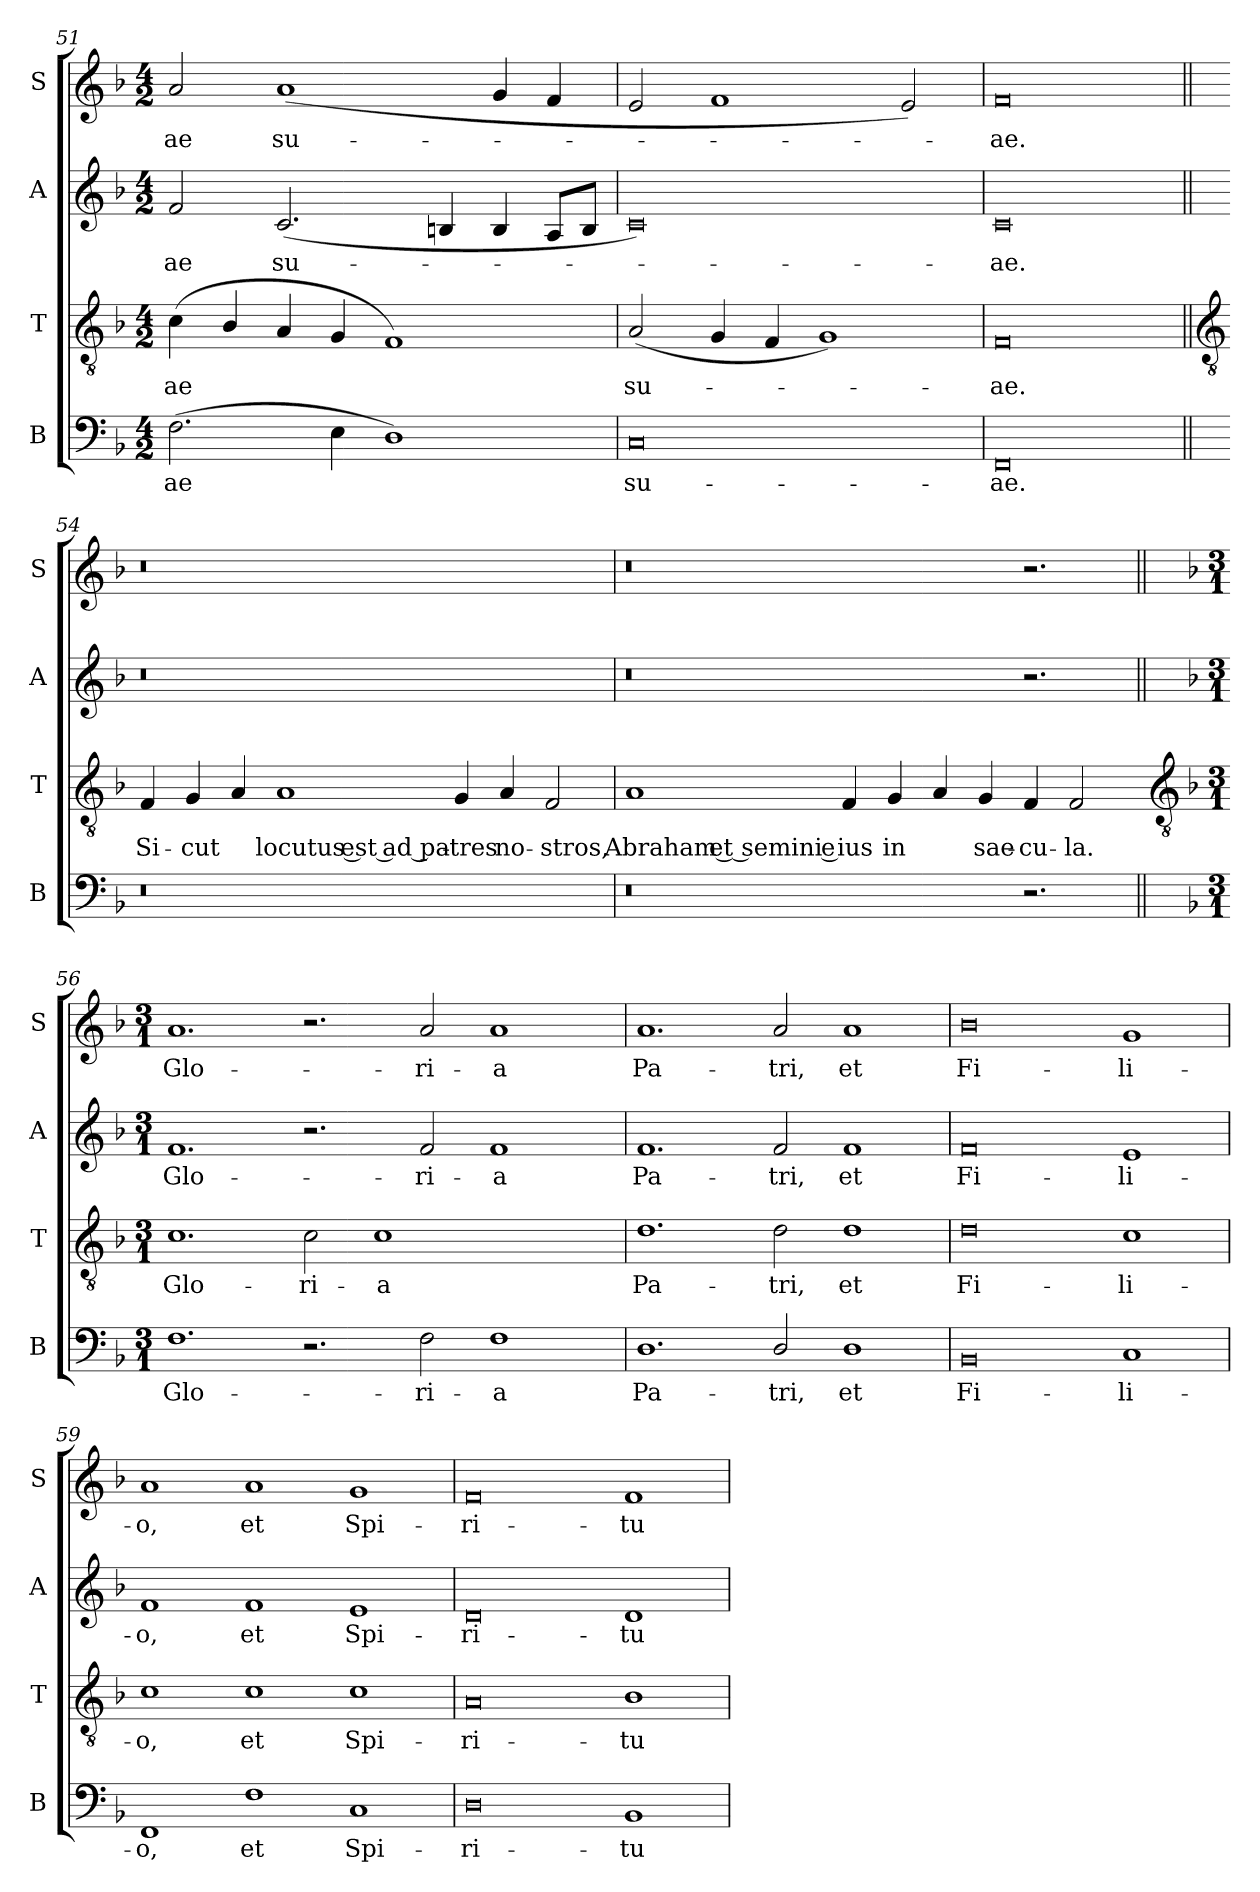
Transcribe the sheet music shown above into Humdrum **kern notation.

**kern	**text	**kern	**text	**kern	**text	**kern	**text
*part4	*part4	*part3	*part3	*part2	*part2	*part1	*part1
*staff4	*staff4	*staff3	*staff3	*staff2	*staff2	*staff1	*staff1
*I"B	*	*I"T	*	*I"A	*	*I"S	*
*I'B	*	*I'T	*	*I'A	*	*I'S	*
*clefF4	*	*clefGv2	*	*clefG2	*	*clefG2	*
*k[b-]	*	*k[b-]	*	*k[b-]	*	*k[b-]	*
*F:	*	*F:	*	*F:	*	*F:	*
*M4/2	*	*M4/2	*	*M4/2	*	*M4/2	*
=51	=51	=51	=51	=51	=51	=51	=51
!	!LO:LY:b	!	!LO:LY:b	!	!LO:LY:b	!	!LO:LY:b
(>2.F	-ae	(<4c	-ae	2f	-ae	2a	-ae
.	.	4B-/	.	.	.	.	.
!	!	!	!	!	!LO:LY:b	!	!LO:LY:b
.	.	4A	.	(<2.c	su-	(<1a	su-
4E	.	4G	.	.	.	.	.
1D)	.	1F)	.	.	.	.	.
.	.	.	.	4Bn	.	.	.
.	.	.	.	4B	.	4g	.
.	.	.	.	8AL	.	4f	.
.	.	.	.	8BJ	.	.	.
=52	=52	=52	=52	=52	=52	=52	=52
!	!LO:LY:b	!	!LO:LY:b	!	!	!	!
0C	su-	(<2A	su-	0c)	.	2e	.
.	.	4G	.	.	.	1f	.
.	.	4F	.	.	.	.	.
.	.	1G)	.	.	.	.	.
.	.	.	.	.	.	2e)	.
=53	=53	=53	=53	=53	=53	=53	=53
!	!LO:LY:b	!	!LO:LY:b	!	!LO:LY:b	!	!LO:LY:b
0FF	-ae.	0F	ae.	0c	ae.	0f	ae.
!!LO:LB:g=z
=54||	=54||	=54||	=54||	=54||	=54||	=54||	=54||
*	*	*clefGv2	*	*	*	*	*
!	!	!	!LO:LY:b	!	!	!	!
0r	.	4F	Si-	0r	.	0r	.
!	!	!	!LO:LY:b	!	!	!	!
.	.	4G	-cut	.	.	.	.
.	.	4A	.	.	.	.	.
!	!	!	!LO:LY:b	!	!	!	!
.	.	1A	locutus est ad pa-	.	.	.	.
!	!	!	!LO:LY:b	!	!	!	!
.	.	4G	-tres	.	.	.	.
!	!	!	!LO:LY:b	!	!	!	!
2.ryy	.	4A	no-	2.ryy	.	2.ryy	.
!	!	!	!LO:LY:b	!	!	!	!
.	.	2F	-stros,	.	.	.	.
=55	=55	=55	=55	=55	=55	=55	=55
!	!	!	!LO:LY:b	!	!	!	!
0r	.	1A	Abraham et semini e-	0r	.	0r	.
!	!	!	!LO:LY:b	!	!	!	!
.	.	4F	-ius	.	.	.	.
!	!	!	!LO:LY:b	!	!	!	!
.	.	4G	in	.	.	.	.
.	.	4A	.	.	.	.	.
!	!	!	!LO:LY:b	!	!	!	!
.	.	4G	sae-	.	.	.	.
!	!	!	!LO:LY:b	!	!	!	!
2.r	.	4F	-cu-	2.r	.	2.r	.
!	!	!	!LO:LY:b	!	!	!	!
.	.	2F	-la.	.	.	.	.
!!LO:LB:g=z
=56||	=56||	=56-	=56||	=56||	=56||	=56||	=56||
*	*	*clefGv2	*	*	*	*	*
*k[b-]	*	*	*	*k[b-]	*	*k[b-]	*
*F:	*	*	*	*F:	*	*F:	*
*M3/1	*	*M3/1	*	*M3/1	*	*M3/1	*
!	!LO:LY:b	!	!LO:LY:b	!	!LO:LY:b	!	!LO:LY:b
1.F	Glo-	1.c	Glo-	1.f	Glo-	1.a	Glo-
!	!	!	!LO:LY:b	!	!	!	!
2.r	.	2c	-ri-	2.r	.	2.r	.
!	!	!	!LO:LY:b	!	!	!	!
.	.	1c	-a	.	.	.	.
!	!LO:LY:b	!	!	!	!LO:LY:b	!	!LO:LY:b
2F	-ri-	.	.	2f	-ri-	2a	-ri-
!	!LO:LY:b	!	!	!	!LO:LY:b	!	!LO:LY:b
1F	-a	.	.	1f	-a	1a	-a
.	.	2.ryy	.	.	.	.	.
=57	=57	=57	=57	=57	=57	=57	=57
!	!LO:LY:b	!	!LO:LY:b	!	!LO:LY:b	!	!LO:LY:b
1.D	Pa-	1.d	Pa-	1.f	Pa-	1.a	Pa-
!	!LO:LY:b	!	!LO:LY:b	!	!LO:LY:b	!	!LO:LY:b
2D/	-tri,	2d	-tri,	2f	-tri,	2a	-tri,
!	!LO:LY:b	!	!LO:LY:b	!	!LO:LY:b	!	!LO:LY:b
1D	et	1d	et	1f	et	1a	et
=58	=58	=58	=58	=58	=58	=58	=58
!	!LO:LY:b	!	!LO:LY:b	!	!LO:LY:b	!	!LO:LY:b
0BB-	Fi-	0d	Fi-	0f	Fi-	0b-	Fi-
!	!LO:LY:b	!	!LO:LY:b	!	!LO:LY:b	!	!LO:LY:b
1C	-li-	1c	-li-	1e	-li-	1g	-li-
=59	=59	=59	=59	=59	=59	=59	=59
!	!LO:LY:b	!	!LO:LY:b	!	!LO:LY:b	!	!LO:LY:b
1FF	-o,	1c	-o,	1f	-o,	1a	-o,
!	!LO:LY:b	!	!LO:LY:b	!	!LO:LY:b	!	!LO:LY:b
1F	et	1c	et	1f	et	1a	et
!	!LO:LY:b	!	!LO:LY:b	!	!LO:LY:b	!	!LO:LY:b
1C	Spi-	1c	Spi-	1e	Spi-	1g	Spi-
=60	=60	=60	=60	=60	=60	=60	=60
!	!LO:LY:b	!	!LO:LY:b	!	!LO:LY:b	!	!LO:LY:b
0D	-ri-	0A	-ri-	0d	-ri-	0f	-ri-
!	!LO:LY:b	!	!LO:LY:b	!	!LO:LY:b	!	!LO:LY:b
1BB-	-tu-	1B-	-tu-	1d	-tu-	1f	-tu-
=	=	=	=	=	=	=	=
*-	*-	*-	*-	*-	*-	*-	*-
